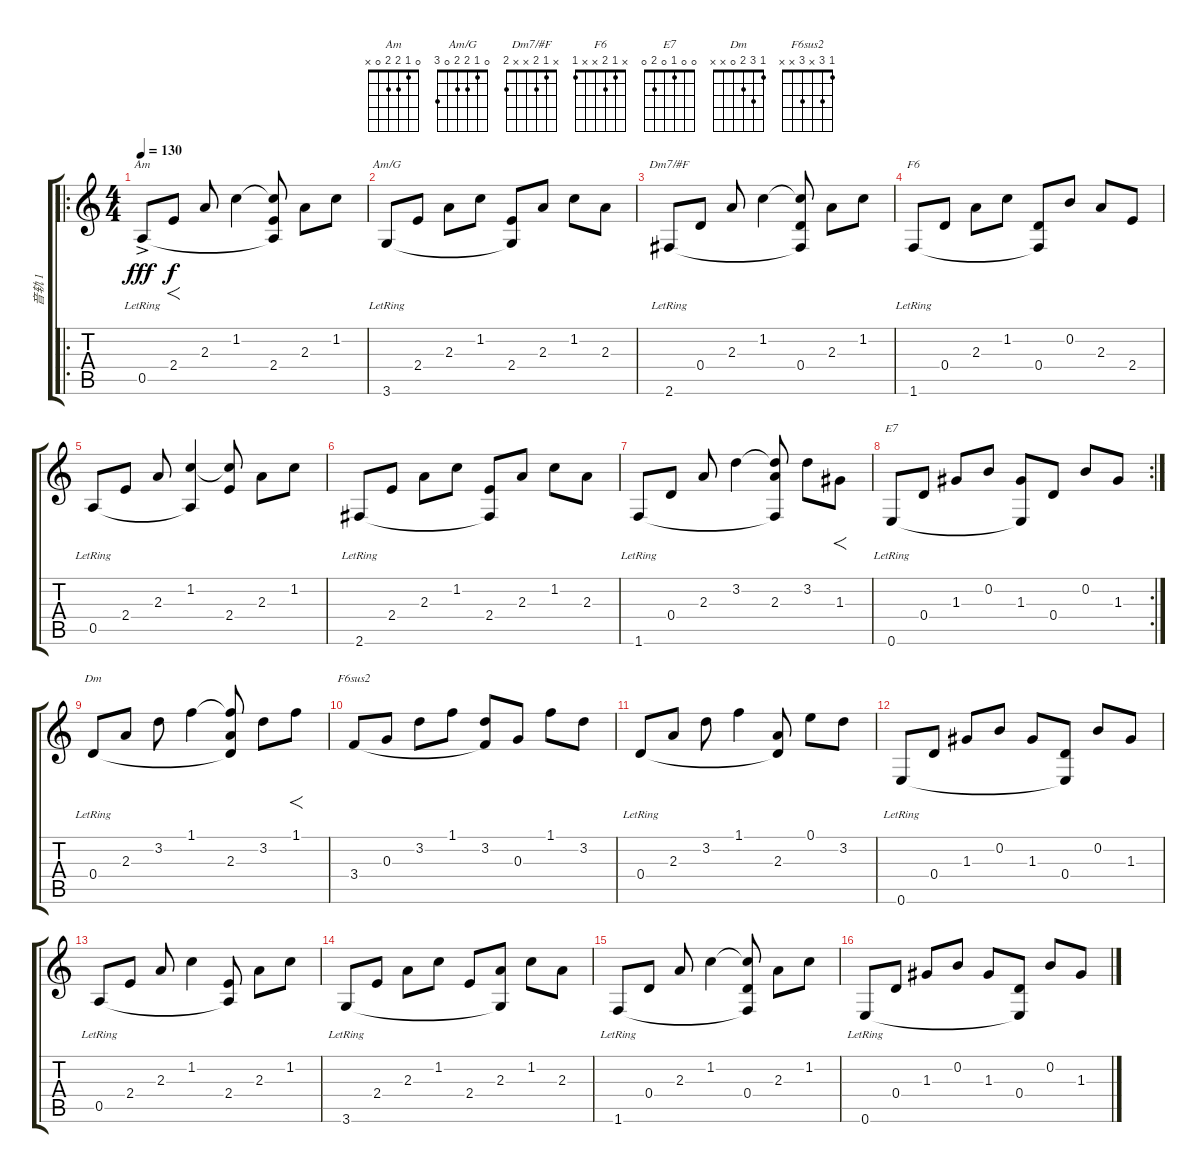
\track ("音轨 1" "音轨 1") {instrument acousticguitarnylon}
\staff {score tabs}
\tuning (E4 B3 G3 D3 A2 E2) {hide}
\chord ("Am" 0 1 2 2 0 x)
\chord ("Am/G" 0 1 2 2 0 3)
\chord ("Dm7/#F" x 1 2 x x 2)
\chord ("F6" x 1 2 x x 1)
\chord ("E7" 0 0 1 0 2 0)
\chord ("Dm" 1 3 2 0 x x)
\chord ("F6sus2" 1 3 x 3 x x)
\ro
\ts (4 4)
\tempo 130
\clef g2
\ks c
0.5{ac lr}.8{ch "Am" dy fff instrument acousticguitarnylon} 2.4.8{f dy f} 2.3.8 1.2.4 (1.2{t} 2.4 0.5{t}).8 2.3.8 1.2.8 |
3.6{lr}.8{ch "Am/G"} 2.4.8 2.3.8 1.2.8 (2.4 3.6{t}).8 2.3.8 1.2.8 2.3.8 |
2.6{lr}.8{ch "Dm7/#F"} 0.4.8 2.3.8 1.2.4 (1.2{t} 0.4 2.6{t}).8 2.3.8 1.2.8 |
1.6{lr}.8{ch "F6"} 0.4.8 2.3.8 1.2.8 (0.4 1.6{t}).8 0.2.8 2.3.8 2.4.8 |
0.5{lr}.8 2.4.8 2.3.8 (1.2 0.5{t}).4 (1.2{t} 2.4).8 2.3.8 1.2.8 |
2.6{lr}.8 2.4.8 2.3.8 1.2.8 (2.4 2.6{t}).8 2.3.8 1.2.8 2.3.8 |
1.6{lr}.8 0.4.8 2.3.8 3.2.4 (3.2{t} 2.3 1.6{t}).8 3.2.8 1.3.8{f} |
\rc 2
0.6{lr}.8{ch "E7"} 0.4.8 1.3.8 0.2.8 (1.3 0.6{t}).8 0.4.8 0.2.8 1.3.8 |
0.4{lr}.8{ch "Dm"} 2.3.8 3.2.8 1.1.4 (1.1{t} 2.3 0.4{t}).8 3.2.8 1.1.8{f} |
3.4.8{ch "F6sus2"} 0.3.8 3.2.8 1.1.8 (3.2 3.4{t}).8 0.3.8 1.1.8 3.2.8 |
0.4{lr}.8 2.3.8 3.2.8 1.1.4 (2.3 0.4{t}).8 0.1.8 3.2.8 |
0.6{lr}.8 0.4.8 1.3.8 0.2.8 1.3.8 (0.4 0.6{t}).8 0.2.8 1.3.8 |
0.5{lr}.8 2.4.8 2.3.8 1.2.4 (2.4 0.5{t}).8 2.3.8 1.2.8 |
3.6{lr}.8 2.4.8 2.3.8 1.2.8 2.4.8 (2.3 3.6{t}).8 1.2.8 2.3.8 |
1.6{lr}.8 0.4.8 2.3.8 1.2.4 (1.2{t} 0.4 1.6{t}).8 2.3.8 1.2.8 |
0.6{lr}.8 0.4.8 1.3.8 0.2.8 1.3.8 (0.4 0.6{t}).8 0.2.8 1.3.8
